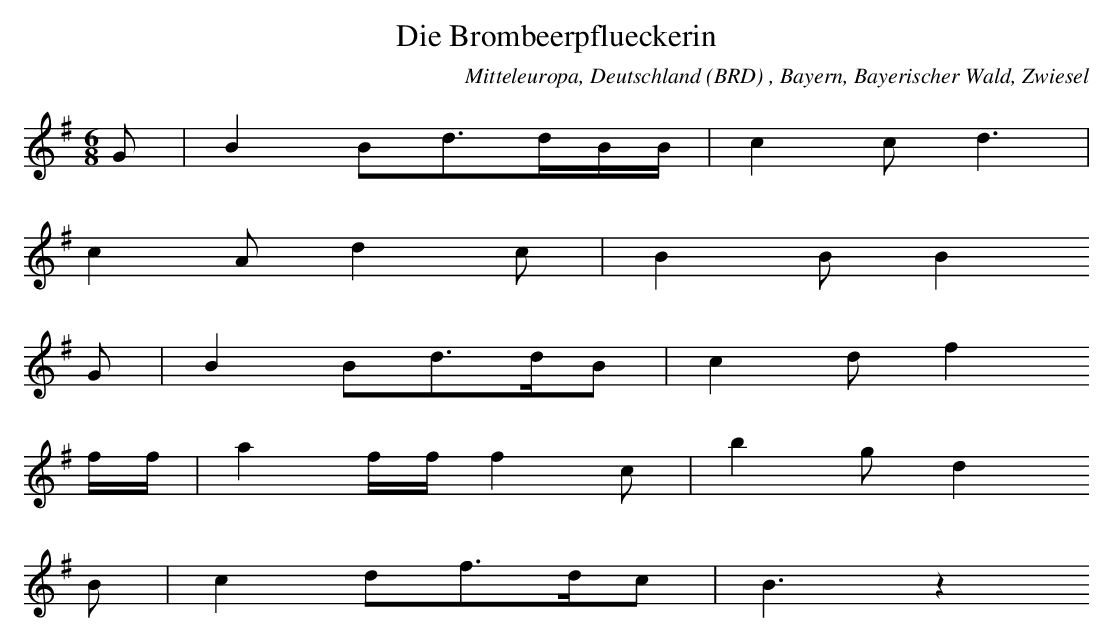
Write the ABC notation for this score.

X:1
T: Die Brombeerpflueckerin
O: Mitteleuropa, Deutschland (BRD) , Bayern, Bayerischer Wald, Zwiesel
M: 6/8
L: 1/16
K: G
G2 | B4B2d3dBB | c4c2d6 |
c4A2d4c2 | B4B2B4
G2 | B4B2d3dB2 | c4d2f4
ff | a4fff4c2 | b4g2d4
B2 | c4d2f3dc2 | B6z4
